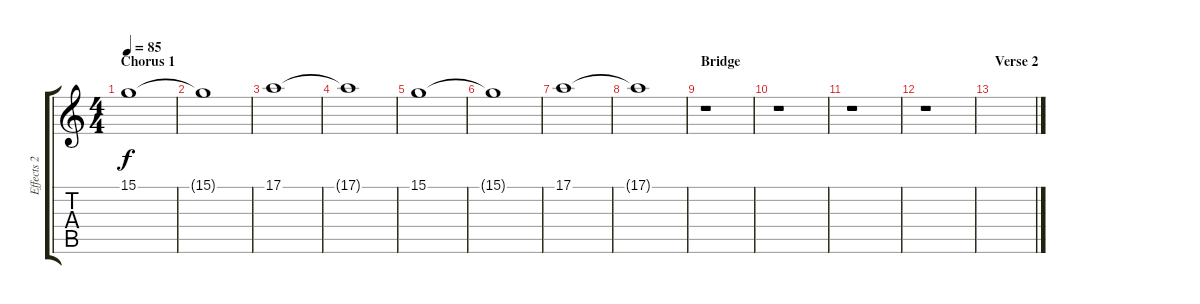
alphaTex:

\track ("Effects 2" "Effects 2") {instrument stringensemble1}
\staff {score tabs}
\tuning (E4 B3 G3 D3 A2 E2) {hide}
\ts (4 4)
\section ("" "Chorus 1")
\tempo 85
\clef g2
\ks c
15.1.1{dy f} |
15.1{t}.1 |
17.1.1 |
17.1{t}.1 |
15.1.1 |
15.1{t}.1 |
17.1.1 |
17.1{t}.1 |
\section ("" "Bridge")
r.1 |
r.1 |
r.1 |
r.1 |
\section ("" "Verse 2")
